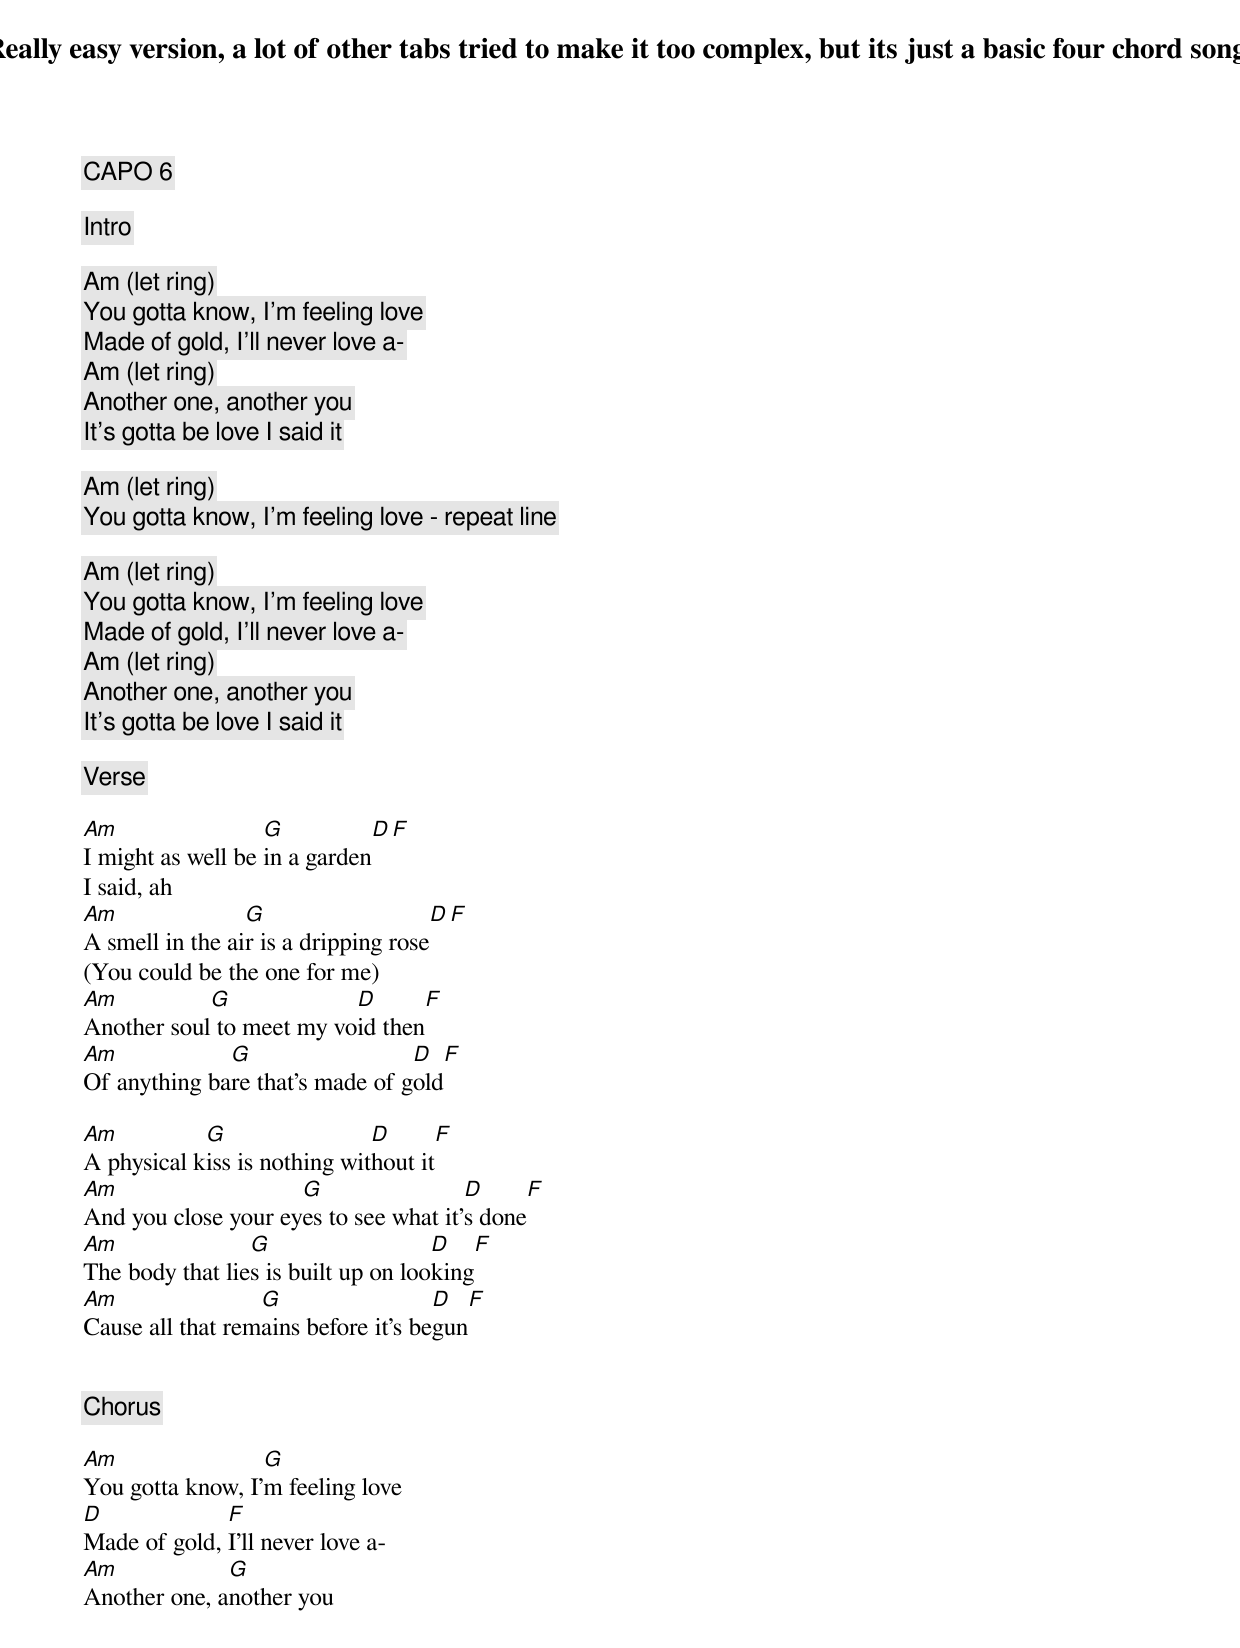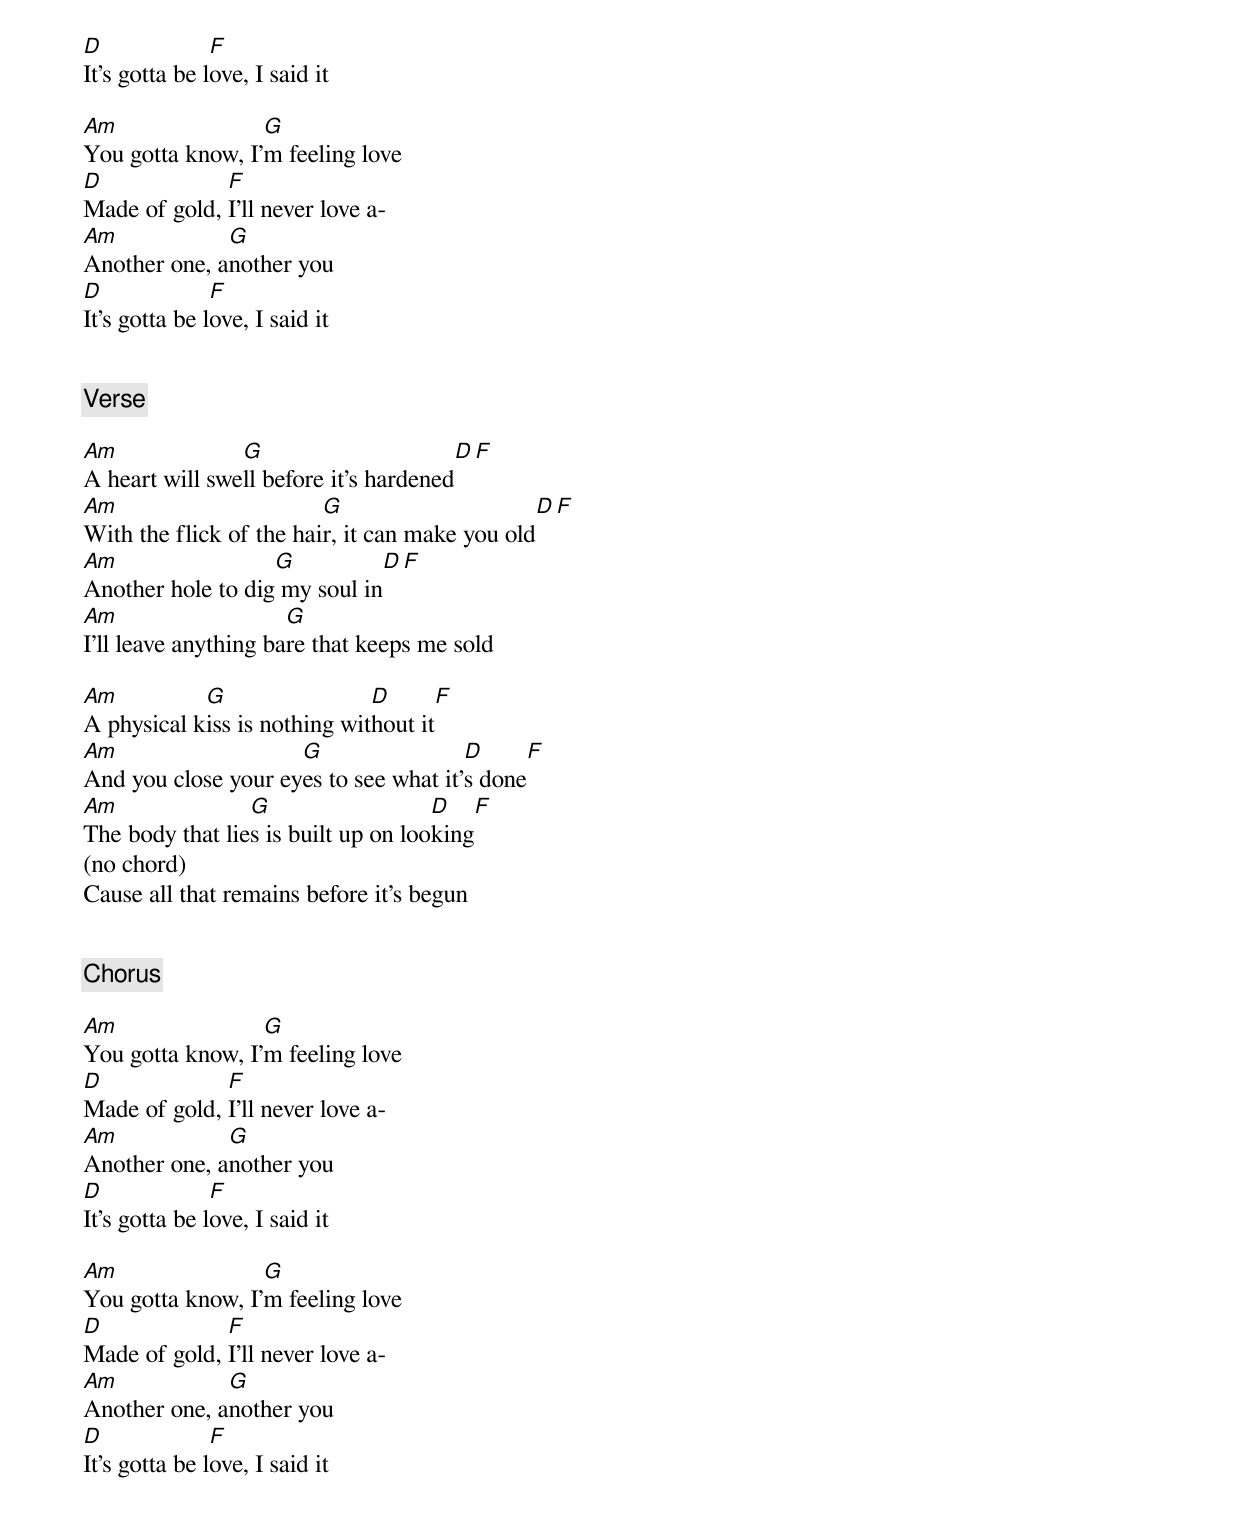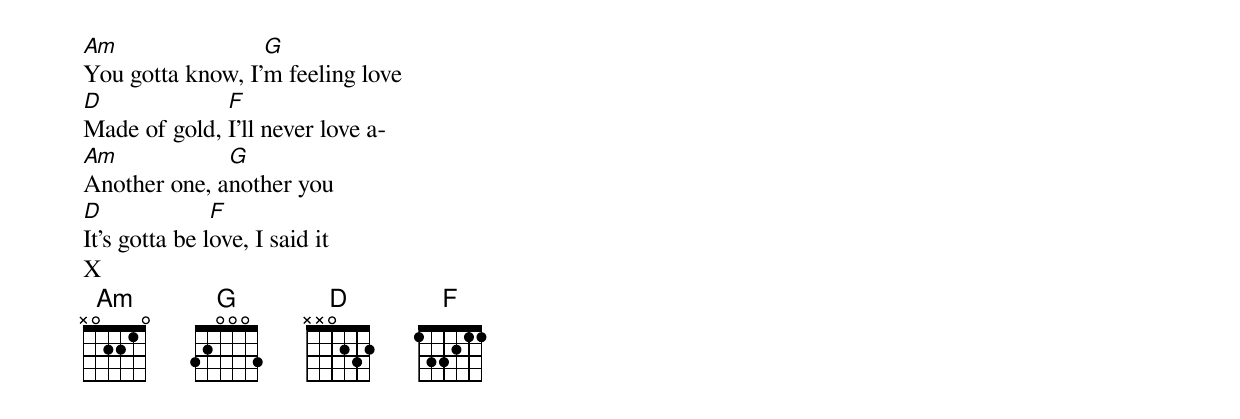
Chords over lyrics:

Really easy version, a lot of other tabs tried to make it too complex, but its just a basic four chord song.

CAPO 6

[Intro]

Am (let ring)
You gotta know, I'm feeling love
Made of gold, I'll never love a-
Am (let ring)
Another one, another you
It's gotta be love I said it

Am (let ring)
You gotta know, I'm feeling love - repeat line

Am (let ring)
You gotta know, I'm feeling love
Made of gold, I'll never love a-
Am (let ring)
Another one, another you
It's gotta be love I said it

[Verse]

Am                 G                 D  F
I might as well be in a garden
I said, ah
Am               G                   D  F
A smell in the air is a dripping rose
(You could be the one for me)
Am          G             D        F
Another soul to meet my void then
Am            G                  D    F
Of anything bare that's made of gold

Am          G                 D       F
A physical kiss is nothing without it
Am                   G                 D        F
And you close your eyes to see what it's done
Am               G                   D      F
The body that lies is built up on looking
Am                G                  D      F
Cause all that remains before it's begun


[Chorus]

Am                G
You gotta know, I'm feeling love
D             F
Made of gold, I'll never love a-
Am            G
Another one, another you
D              F
It's gotta be love, I said it

Am                G
You gotta know, I'm feeling love
D             F
Made of gold, I'll never love a-
Am            G
Another one, another you
D              F
It's gotta be love, I said it


[Verse]

Am              G                      D   F
A heart will swell before it's hardened
Am                       G                     D  F
With the flick of the hair, it can make you old
Am                 G           D    F
Another hole to dig my soul in
Am                    G
I'll leave anything bare that keeps me sold

Am          G                 D       F
A physical kiss is nothing without it
Am                   G                 D        F
And you close your eyes to see what it's done
Am               G                   D      F
The body that lies is built up on looking
(no chord)
Cause all that remains before it's begun


[Chorus]

Am                G
You gotta know, I'm feeling love
D             F
Made of gold, I'll never love a-
Am            G
Another one, another you
D              F
It's gotta be love, I said it

Am                G
You gotta know, I'm feeling love
D             F
Made of gold, I'll never love a-
Am            G
Another one, another you
D              F
It's gotta be love, I said it

Am                G
You gotta know, I'm feeling love
D             F
Made of gold, I'll never love a-
Am            G
Another one, another you
D              F
It's gotta be love, I said it
X
